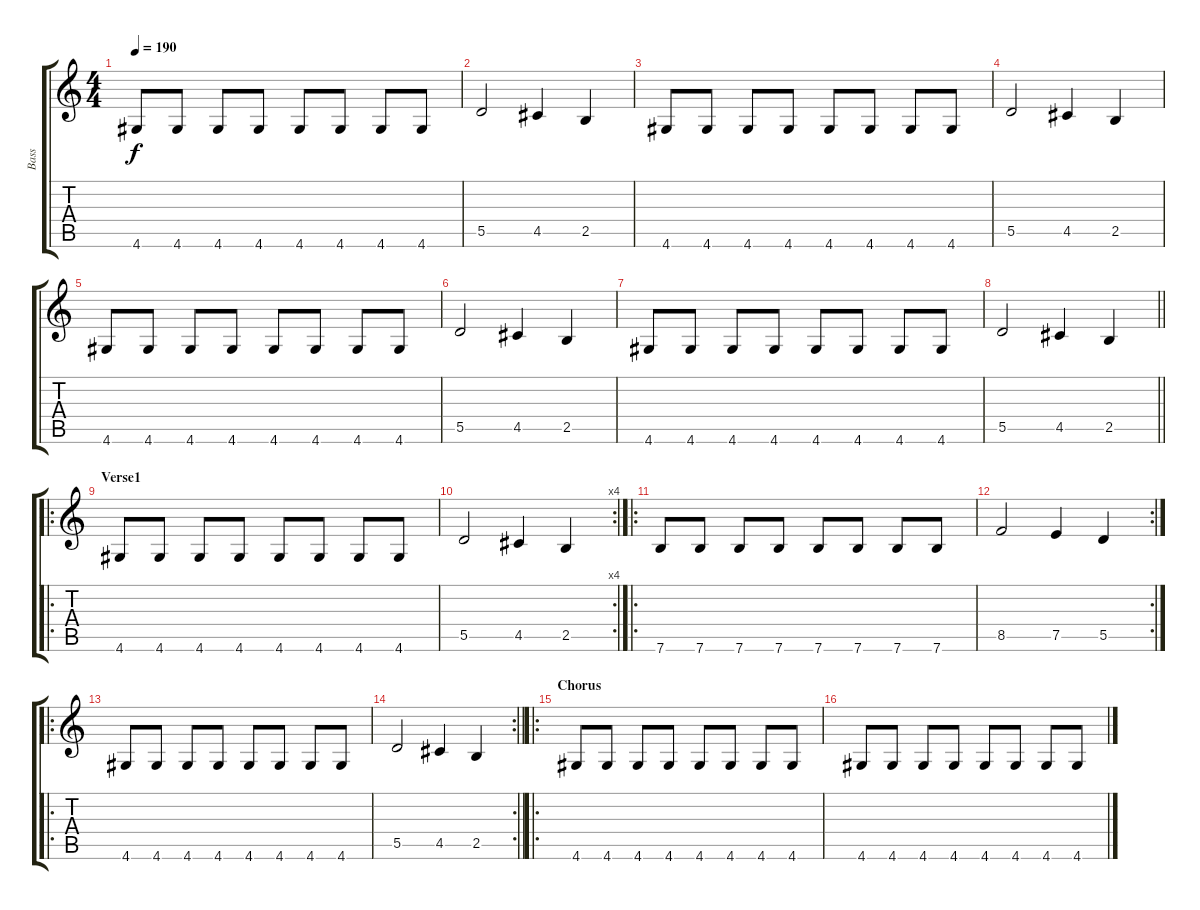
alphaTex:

\track ("Bass" "Bass") {instrument electricbassfinger}
\staff {score tabs}
\tuning (E4 B3 G3 D3 A2 E2) {hide}
\ts (4 4)
\tempo 190
\clef g2
\ks c
4.6.8{dy f} 4.6.8 4.6.8 4.6.8 4.6.8 4.6.8 4.6.8 4.6.8 |
5.5.2 4.5.4 2.5.4 |
4.6.8 4.6.8 4.6.8 4.6.8 4.6.8 4.6.8 4.6.8 4.6.8 |
5.5.2 4.5.4 2.5.4 |
4.6.8 4.6.8 4.6.8 4.6.8 4.6.8 4.6.8 4.6.8 4.6.8 |
5.5.2 4.5.4 2.5.4 |
4.6.8 4.6.8 4.6.8 4.6.8 4.6.8 4.6.8 4.6.8 4.6.8 |
\barLineRight lightlight
5.5.2 4.5.4 2.5.4 |
\ro
\section ("" "Verse1")
4.6.8 4.6.8 4.6.8 4.6.8 4.6.8 4.6.8 4.6.8 4.6.8 |
\rc 4
5.5.2 4.5.4 2.5.4 |
\ro
7.6.8 7.6.8 7.6.8 7.6.8 7.6.8 7.6.8 7.6.8 7.6.8 |
\rc 2
8.5.2 7.5.4 5.5.4 |
\ro
4.6.8 4.6.8 4.6.8 4.6.8 4.6.8 4.6.8 4.6.8 4.6.8 |
\rc 2
\barLineRight lightlight
5.5.2 4.5.4 2.5.4 |
\ro
\section ("" "Chorus")
4.6.8 4.6.8 4.6.8 4.6.8 4.6.8 4.6.8 4.6.8 4.6.8 |
4.6.8 4.6.8 4.6.8 4.6.8 4.6.8 4.6.8 4.6.8 4.6.8
